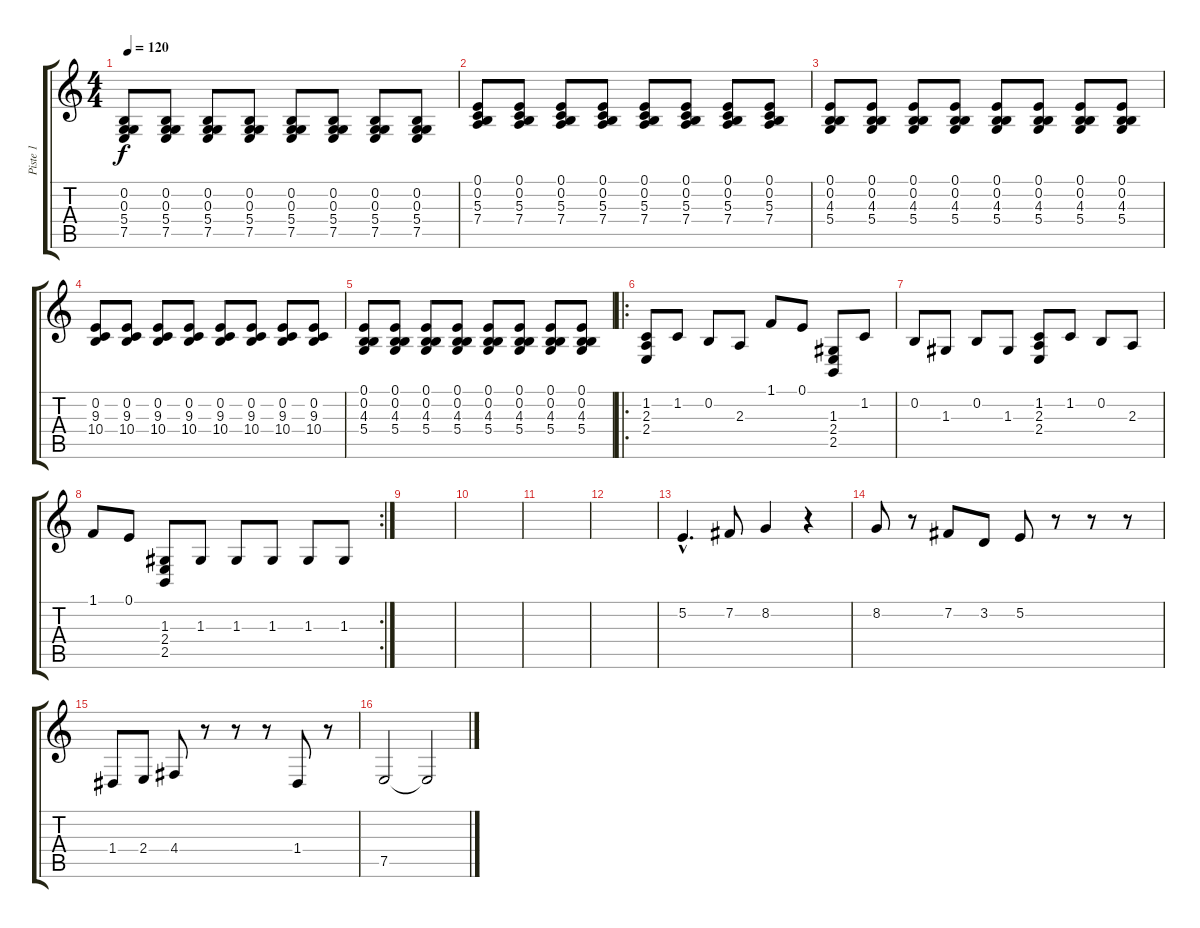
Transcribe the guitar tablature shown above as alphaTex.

\track ("Piste 1" "Piste 1") {instrument acousticgrandpiano}
\staff {score tabs}
\tuning (E4 B3 G3 D3 A2 E2) {hide}
\ts (4 4)
\tempo 120
\clef g2
\ks c
(0.2 0.3 5.4 7.5).8{dy f} (0.2 0.3 5.4 7.5).8 (0.2 0.3 5.4 7.5).8 (0.2 0.3 5.4 7.5).8 (0.2 0.3 5.4 7.5).8 (0.2 0.3 5.4 7.5).8 (0.2 0.3 5.4 7.5).8 (0.2 0.3 5.4 7.5).8 |
(0.1 0.2 5.3 7.4).8 (0.1 0.2 5.3 7.4).8 (0.1 0.2 5.3 7.4).8 (0.1 0.2 5.3 7.4).8 (0.1 0.2 5.3 7.4).8 (0.1 0.2 5.3 7.4).8 (0.1 0.2 5.3 7.4).8 (0.1 0.2 5.3 7.4).8 |
(0.1 0.2 4.3 5.4).8 (0.1 0.2 4.3 5.4).8 (0.1 0.2 4.3 5.4).8 (0.1 0.2 4.3 5.4).8 (0.1 0.2 4.3 5.4).8 (0.1 0.2 4.3 5.4).8 (0.1 0.2 4.3 5.4).8 (0.1 0.2 4.3 5.4).8 |
(0.2 9.3 10.4).8 (0.2 9.3 10.4).8 (0.2 9.3 10.4).8 (0.2 9.3 10.4).8 (0.2 9.3 10.4).8 (0.2 9.3 10.4).8 (0.2 9.3 10.4).8 (0.2 9.3 10.4).8 |
(0.1 0.2 4.3 5.4).8 (0.1 0.2 4.3 5.4).8 (0.1 0.2 4.3 5.4).8 (0.1 0.2 4.3 5.4).8 (0.1 0.2 4.3 5.4).8 (0.1 0.2 4.3 5.4).8 (0.1 0.2 4.3 5.4).8 (0.1 0.2 4.3 5.4).8 |
\ro
(1.2 2.3 2.4).8{instrument lead8bassandlead} 1.2.8 0.2.8 2.3.8 1.1.8 0.1.8 (1.3 2.4 2.5).8 1.2.8 |
0.2.8 1.3.8 0.2.8 1.3.8 (1.2 2.3 2.4).8 1.2.8 0.2.8 2.3.8 |
\rc 2
1.1.8 0.1.8 (1.3 2.4 2.5).8 1.3.8 1.3.8 1.3.8 1.3.8 1.3.8 |
|
|
|
|
5.2{hac}.4{d instrument acousticgrandpiano} 7.2.8 8.2.4 r.4 |
8.2.8 r.8 7.2.8 3.2.8 5.2.8 r.8 r.8 r.8 |
1.4.8 2.4.8 4.4.8 r.8 r.8 r.8 1.4.8 r.8 |
7.5.2 7.5{t}.2
